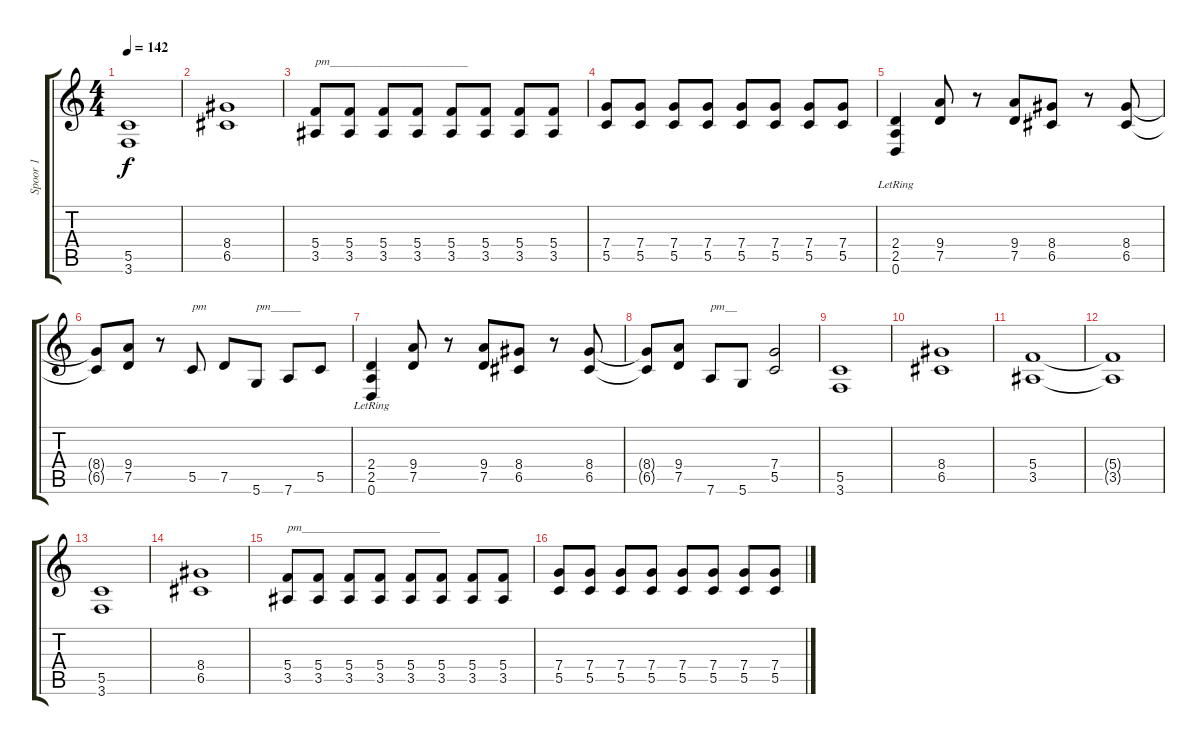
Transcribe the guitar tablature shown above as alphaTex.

\track ("Spoor 1" "Spoor 1") {instrument distortionguitar}
\staff {score tabs}
\tuning (D4 A3 F3 C3 G2 D2) {hide}
\ts (4 4)
\tempo 142
\clef g2
\ks c
(5.5 3.6).1{dy f} |
(8.4 6.5).1 |
(5.4 3.5).8{txt "pm_______________________"} (5.4 3.5).8 (5.4 3.5).8 (5.4 3.5).8 (5.4 3.5).8 (5.4 3.5).8 (5.4 3.5).8 (5.4 3.5).8 |
(7.4 5.5).8 (7.4 5.5).8 (7.4 5.5).8 (7.4 5.5).8 (7.4 5.5).8 (7.4 5.5).8 (7.4 5.5).8 (7.4 5.5).8 |
(2.4 2.5 0.6{lr}).4 (9.4 7.5).8 r.8 (9.4 7.5).8 (8.4 6.5).8 r.8 (8.4 6.5).8 |
(8.4{t} 6.5{t}).8 (9.4 7.5).8 r.8 5.5.8{txt "pm"} 7.5.8 5.6.8{txt "pm_____"} 7.6.8 5.5.8 |
(2.4 2.5 0.6{lr}).4 (9.4 7.5).8 r.8 (9.4 7.5).8 (8.4 6.5).8 r.8 (8.4 6.5).8 |
(8.4{t} 6.5{t}).8 (9.4 7.5).8 7.6.8{txt "pm__"} 5.6.8 (7.4 5.5).2 |
(5.5 3.6).1 |
(8.4 6.5).1 |
(5.4 3.5).1 |
(5.4{t} 3.5{t}).1 |
(5.5 3.6).1 |
(8.4 6.5).1 |
(5.4 3.5).8{txt "pm_______________________"} (5.4 3.5).8 (5.4 3.5).8 (5.4 3.5).8 (5.4 3.5).8 (5.4 3.5).8 (5.4 3.5).8 (5.4 3.5).8 |
(7.4 5.5).8 (7.4 5.5).8 (7.4 5.5).8 (7.4 5.5).8 (7.4 5.5).8 (7.4 5.5).8 (7.4 5.5).8 (7.4 5.5).8
